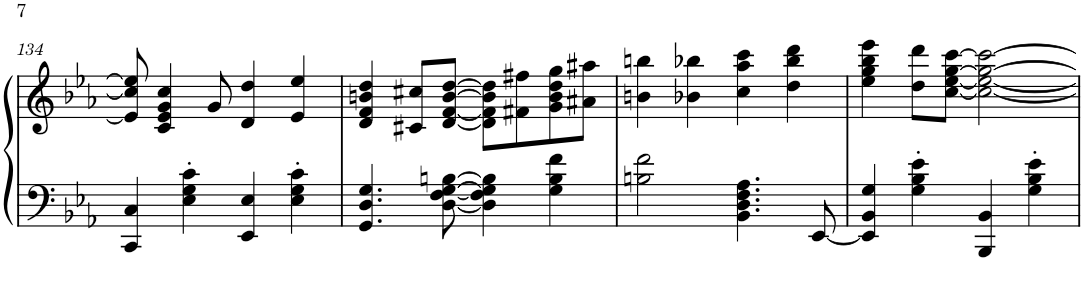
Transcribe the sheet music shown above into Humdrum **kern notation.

**kern	**kern
*part1	*part1
*staff2	*staff1
*I"Piano	*
*I'Pno.	*
!!LO:PB:g=z
*clefF4	*clefG2
*k[b-e-a-]	*k[b-e-a-]
*M4/4	*M4/4
*met(c)	*met(c)
=134	=134
4CC/ 4C/	8e-/] 8cc/] 8ee-/]
.	4c/ 4e-/ 4g/ 4cc/
4E-\' 4G\' 4c\'	.
.	8g/
4EE-/ 4E-/	4d/ 4dd/
4E-\' 4G\' 4c\'	4e-/ 4ee-/
=135	=135
4.GG/ 4.D/ 4.G/	4d/ 4f/ 4bn/ 4dd/
.	8c#X/ 8cc#X/L
[8D\ [8F\ [8G\ [8Bn\	[8d/ [8f/ [8b/ [8dd/J
4D\] 4F\] 4G\] 4B\]	8d\] 8f\] 8b\] 8dd\]L
.	8f#X\ 8ff#X\
4G\ 4B\ 4f\	8g\ 8b\ 8dd\ 8gg\
.	8a#X\ 8aa#X\J
=136	=136
2Bn\ 2f\	4bn\ 4bbn\
.	4b-X\ 4bb-X\
4.BB-\ 4.D\ 4.F\ 4.A-\	4cc\ 4aa-\ 4ccc\
.	4dd\ 4bb-\ 4ddd\
[8EE-/	.
=137	=137
4EE-/] 4BB-/ 4G/	4ee-\ 4gg\ 4bb-\ 4eee-\
4G\' 4B-\' 4e-\'	8dd\ 8ddd\L
.	[8cc\ [8ee-\ [8gg\ [8ccc\J
4BBB-/ 4BB-/	2cc\_ 2ee-\_ 2gg\_ 2ccc\_
4G\' 4B-\' 4e-\'	.
=	=
*-	*-
